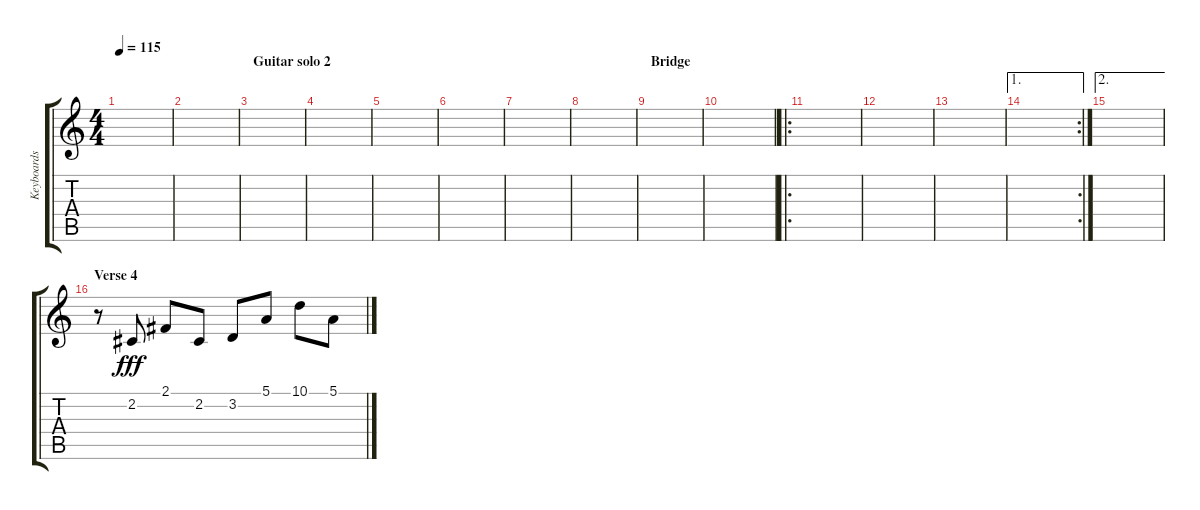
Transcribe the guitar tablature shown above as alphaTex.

\track ("Keyboards 2" "Keyboards ") {instrument violin}
\staff {score tabs}
\tuning (E4 B3 G3 D3 A2 E2) {hide}
\ts (4 4)
\tempo 115
\clef g2
\ks c
|
|
\section ("" "Guitar solo 2")
|
|
|
|
|
|
\section ("" "Bridge")
|
|
\ro
|
|
|
\ae 1
\rc 2
|
\ae 2
|
\section ("" "Verse 4")
r.8 2.2.8{dy fff} 2.1.8 2.2.8 3.2.8 5.1.8 10.1.8 5.1.8
